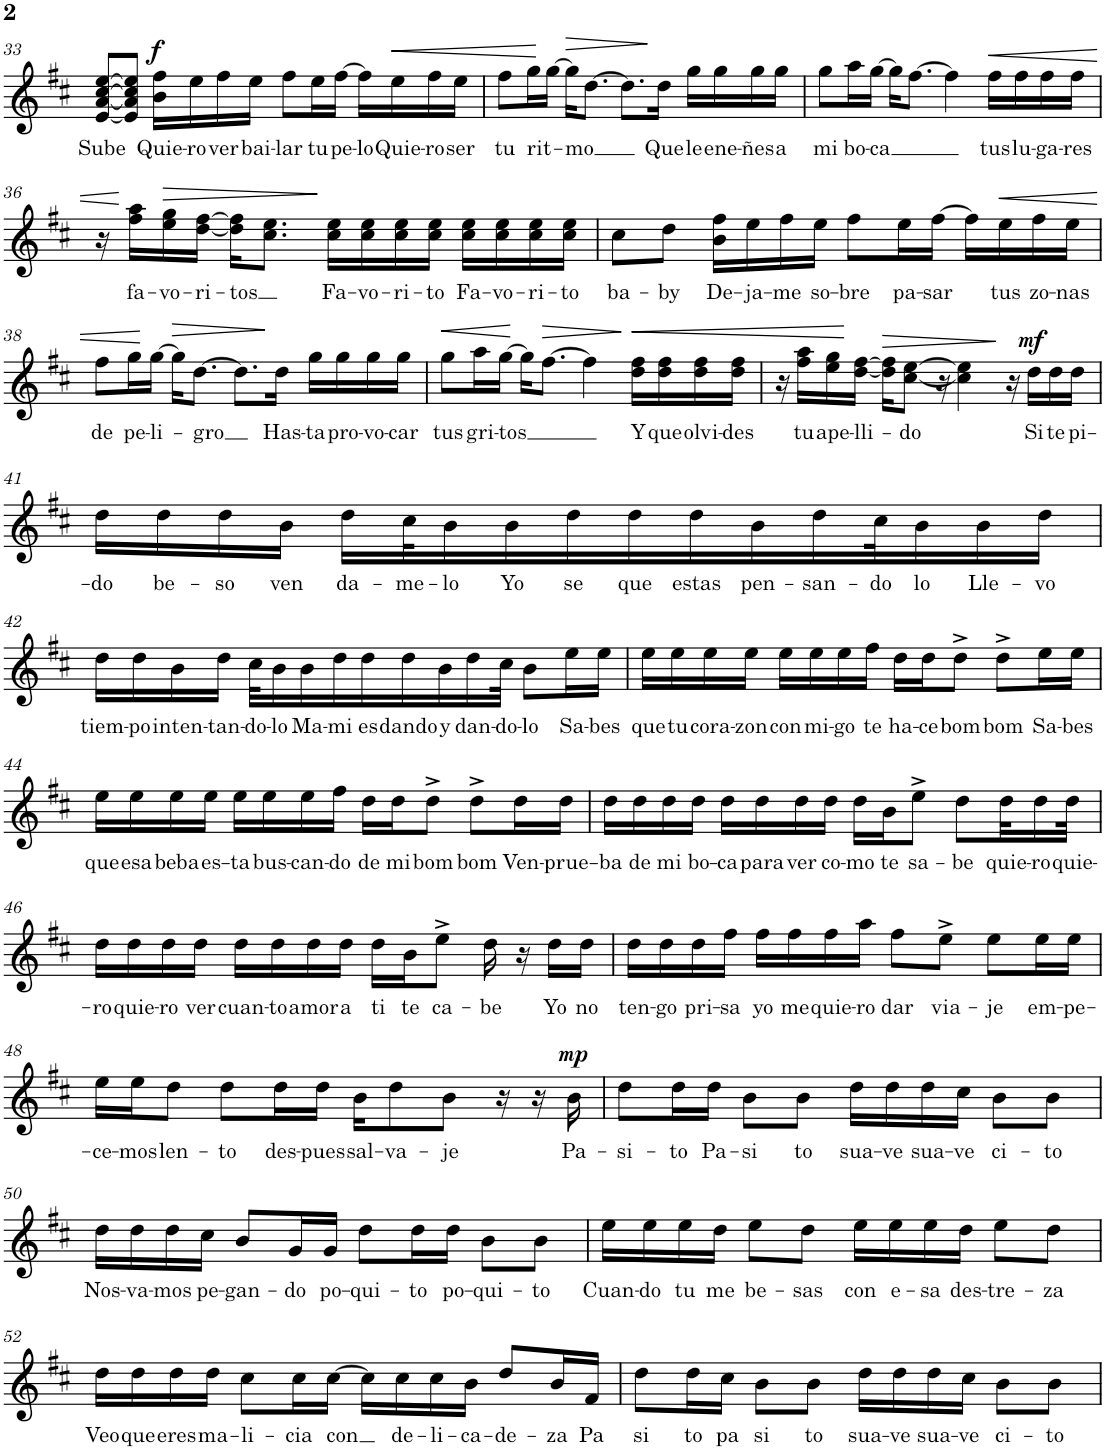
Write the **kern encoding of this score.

**kern	**text	**dynam
*part1	*part1	*part1
*staff1	*staff1	*staff1
*I"Piano	*	*
*I'Pno.	*	*
!!LO:PB:g=z
*clefG2	*	*
*k[f#c#]	*	*
*M4/4	*	*
=33	=33	=33
!	!LO:LY:b	!
[8e/ [8a/ [8cc#/ [8ee/L	Sube	.
8e/] 8a/] 8cc#/] 8ee/]J	.	.
!	!LO:LY:b	!LO:DY:a
16b\ 16ff#\LL	Quie-	f
!	!LO:LY:b	!
16ee\	-ro	.
!	!LO:LY:b	!
16ff#\	ver	.
!	!LO:LY:b	!
16ee\JJ	bai-	.
!	!LO:LY:b	!
8ff#\L	-lar	.
!	!LO:LY:b	!
16ee\L	tu	.
!	!LO:LY:b	!
[16ff#\JJ	pe-	.
!	!LO:LY:b	!
16ff#\LL]	-lo	.
!	!LO:LY:b	!LO:HP:b
16ee\	Quie-	<
!	!LO:LY:b	!
16ff#\	-ro	.
!	!LO:LY:b	!
16ee\JJ	ser	.
=34	=34	=34
!	!LO:LY:b	!
8ff#\L	tu	.
!	!LO:LY:b	!
16gg\L	rit-	.
[16gg\JJ	.	[
!	!LO:LY:b	!LO:HP:b
16gg\KL]	-mo	>
[8.dd\J	.	.
8.dd\L]	.	.
!	!LO:LY:b	!
16dd\Jk	Que	]
!	!LO:LY:b	!
16gg\LL	le	.
!	!LO:LY:b	!
16gg\	ene-	.
!	!LO:LY:b	!
16gg\	-ñes	.
!	!LO:LY:b	!
16gg\JJ	a	.
=35	=35	=35
!	!LO:LY:b	!
8gg\L	mi	.
!	!LO:LY:b	!
16aa\L	bo-	.
!	!LO:LY:b	!
[16gg\JJ	-ca	.
16gg\KL]	.	.
[8.ff#\J	.	.
4ff#\]	.	.
!	!LO:LY:b	!LO:HP:b
16ff#\LL	tus	<
!	!LO:LY:b	!
16ff#\	lu-	.
!	!LO:LY:b	!
16ff#\	-ga-	.
!	!LO:LY:b	!
16ff#\JJ	-res	.
!!LO:LB:g=z
=36	=36	=36
16r	.	.
!	!LO:LY:b	!
16ff#\ 16aa\LL	fa-	[
!	!LO:LY:b	!LO:HP:b
16ee\ 16gg\	-vo-	>
!	!LO:LY:b	!
[16dd\ [16ff#\JJ	-ri-	.
!	!LO:LY:b	!
16dd\] 16ff#\]KL	-tos	.
8.cc#\ 8.ee\J	.	.
!	!LO:LY:b	!
16cc#\ 16ee\LL	Fa-	]
!	!LO:LY:b	!
16cc#\ 16ee\	-vo-	.
!	!LO:LY:b	!
16cc#\ 16ee\	-ri-	.
!	!LO:LY:b	!
16cc#\ 16ee\JJ	-to	.
!	!LO:LY:b	!
16cc#\ 16ee\LL	Fa-	.
!	!LO:LY:b	!
16cc#\ 16ee\	-vo-	.
!	!LO:LY:b	!
16cc#\ 16ee\	ri-	.
!	!LO:LY:b	!
16cc#\ 16ee\JJ	-to	.
=37	=37	=37
!	!LO:LY:b	!
8cc#\L	ba-	.
!	!LO:LY:b	!
8dd\J	-by	.
!	!LO:LY:b	!
16b\ 16ff#\LL	De-	.
!	!LO:LY:b	!
16ee\	-ja-	.
!	!LO:LY:b	!
16ff#\	-me	.
!	!LO:LY:b	!
16ee\JJ	so-	.
!	!LO:LY:b	!
8ff#\L	-bre	.
!	!LO:LY:b	!
16ee\L	pa-	.
!	!LO:LY:b	!
[16ff#\JJ	-sar	.
16ff#\LL]	.	.
!	!LO:LY:b	!LO:HP:b
16ee\	tus	<
!	!LO:LY:b	!
16ff#\	zo-	.
!	!LO:LY:b	!
16ee\JJ	-nas	.
!!LO:LB:g=z
=38	=38	=38
!	!LO:LY:b	!
8ff#\L	de	.
!	!LO:LY:b	!
16gg\L	pe-	.
!	!LO:LY:b	!
[16gg\JJ	-li-	[
!	!	!LO:HP:b
16gg\KL]	.	>
!	!LO:LY:b	!
[8.dd\J	-gro	.
8.dd\L]	.	.
!	!LO:LY:b	!
16dd\Jk	Has-	]
!	!LO:LY:b	!
16gg\LL	-ta	.
!	!LO:LY:b	!
16gg\	pro-	.
!	!LO:LY:b	!
16gg\	-vo-	.
!	!LO:LY:b	!
16gg\JJ	-car	.
=39	=39	=39
!	!LO:LY:b	!LO:HP:b
8gg\L	tus	<
!	!LO:LY:b	!
16aa\L	gri-	.
!	!LO:LY:b	!
[16gg\JJ	-tos	.
16gg\KL]	.	[
!	!	!LO:HP:b
[8.ff#\J	.	>
4ff#\]	.	.
!	!LO:LY:b	!LO:HP:n=1:b
16dd\ 16ff#\LL	Y	] <
!	!LO:LY:b	!
16dd\ 16ff#\	que	.
!	!LO:LY:b	!
16dd\ 16ff#\	olvi-	.
!	!LO:LY:b	!
16dd\ 16ff#\JJ	-des	.
=40	=40	=40
16r	.	.
!	!LO:LY:b	!
16ff#\ 16aa\LL	tu	.
!	!LO:LY:b	!
16ee\ 16gg\	ape-	.
!	!LO:LY:b	!
[16dd\ [16ff#\JJ	-lli-	[
!	!	!LO:HP:b
16dd\] 16ff#\]KL	.	>
!	!LO:LY:b	!
[8cc#\ [8ee\J	-do	.
16r	.	.
4cc#\] 4ee\]	.	.
16r	.	]
!	!LO:LY:b	!LO:DY:a
16dd\LL	Si	mf
!	!LO:LY:b	!
16dd\	te	.
!	!LO:LY:b	!
16dd\JJ	pi-	.
!!LO:LB:g=z
=41	=41	=41
!	!LO:LY:b	!
16dd\LL	-do	.
!	!LO:LY:b	!
16dd\	be-	.
!	!LO:LY:b	!
16dd\	-so	.
!	!LO:LY:b	!
16b\JJ	ven	.
!	!LO:LY:b	!
16dd\LL	da-	.
!	!LO:LY:b	!
32cc#\K	-me-	.
!	!LO:LY:b	!
16b\	-lo	.
!	!LO:LY:b	!
16b\	Yo	.
!	!LO:LY:b	!
16dd\	se	.
!	!LO:LY:b	!
16dd\	que	.
!	!LO:LY:b	!
16dd\	estas	.
!	!LO:LY:b	!
16b\	pen-	.
!	!LO:LY:b	!
16dd\	-san-	.
!	!LO:LY:b	!
32cc#\K	-do	.
!	!LO:LY:b	!
16b\	lo	.
!	!LO:LY:b	!
16b\	Lle-	.
!	!LO:LY:b	!
16dd\JJ	-vo	.
!!LO:LB:g=z
=42	=42	=42
!	!LO:LY:b	!
16dd\LL	tiem-	.
!	!LO:LY:b	!
16dd\	-po	.
!	!LO:LY:b	!
16b\	inten-	.
!	!LO:LY:b	!
16dd\JJ	-tan-	.
!	!LO:LY:b	!
32cc#\KLL	-do-	.
!	!LO:LY:b	!
16b\	-lo	.
!	!LO:LY:b	!
16b\	Ma-	.
!	!LO:LY:b	!
16dd\	-mi	.
!	!LO:LY:b	!
16dd\	es	.
!	!LO:LY:b	!
16dd\	dando	.
!	!LO:LY:b	!
16b\	y	.
!	!LO:LY:b	!
16dd\	dan-	.
!	!LO:LY:b	!
32cc#\JJk	-do-	.
!	!LO:LY:b	!
8b\L	-lo	.
!	!LO:LY:b	!
16ee\L	Sa-	.
!	!LO:LY:b	!
16ee\JJ	-bes	.
=43	=43	=43
!	!LO:LY:b	!
16ee\LL	que	.
!	!LO:LY:b	!
16ee\	tu	.
!	!LO:LY:b	!
16ee\	cora-	.
!	!LO:LY:b	!
16ee\JJ	-zon	.
!	!LO:LY:b	!
16ee\LL	con	.
!	!LO:LY:b	!
16ee\	mi-	.
!	!LO:LY:b	!
16ee\	-go	.
!	!LO:LY:b	!
16ff#\JJ	te	.
!	!LO:LY:b	!
16dd\LL	ha-	.
!	!LO:LY:b	!
16dd\J	-ce	.
!	!LO:LY:b	!
8dd^\J	bom	.
!	!LO:LY:b	!
8dd^\L	bom	.
!	!LO:LY:b	!
16ee\L	Sa-	.
!	!LO:LY:b	!
16ee\JJ	-bes	.
!!LO:LB:g=z
=44	=44	=44
!	!LO:LY:b	!
16ee\LL	que	.
!	!LO:LY:b	!
16ee\	esa	.
!	!LO:LY:b	!
16ee\	beba	.
!	!LO:LY:b	!
16ee\JJ	es-	.
!	!LO:LY:b	!
16ee\LL	-ta	.
!	!LO:LY:b	!
16ee\	bus-	.
!	!LO:LY:b	!
16ee\	-can-	.
!	!LO:LY:b	!
16ff#\JJ	-do	.
!	!LO:LY:b	!
16dd\LL	de	.
!	!LO:LY:b	!
16dd\J	mi	.
!	!LO:LY:b	!
8dd^\J	bom	.
!	!LO:LY:b	!
8dd^\L	bom	.
!	!LO:LY:b	!
16dd\L	Ven-	.
!	!LO:LY:b	!
16dd\JJ	prue-	.
=45	=45	=45
!	!LO:LY:b	!
16dd\LL	-ba	.
!	!LO:LY:b	!
16dd\	de	.
!	!LO:LY:b	!
16dd\	mi	.
!	!LO:LY:b	!
16dd\JJ	bo-	.
!	!LO:LY:b	!
16dd\LL	-ca	.
!	!LO:LY:b	!
16dd\	para	.
!	!LO:LY:b	!
16dd\	ver	.
!	!LO:LY:b	!
16dd\JJ	co-	.
!	!LO:LY:b	!
16dd\LL	-mo	.
!	!LO:LY:b	!
16b\J	te	.
!	!LO:LY:b	!
8ee^\J	sa-	.
!	!LO:LY:b	!
8dd\L	-be	.
!	!LO:LY:b	!
32dd\KL	quie-	.
!	!LO:LY:b	!
16dd\	-ro	.
!	!LO:LY:b	!
32dd\JJk	quie-	.
!!LO:LB:g=z
=46	=46	=46
!	!LO:LY:b	!
16dd\LL	-ro	.
!	!LO:LY:b	!
16dd\	quie-	.
!	!LO:LY:b	!
16dd\	-ro	.
!	!LO:LY:b	!
16dd\JJ	ver	.
!	!LO:LY:b	!
16dd\LL	cuan-	.
!	!LO:LY:b	!
16dd\	-to	.
!	!LO:LY:b	!
16dd\	amor	.
!	!LO:LY:b	!
16dd\JJ	a	.
!	!LO:LY:b	!
16dd\LL	ti	.
!	!LO:LY:b	!
16b\J	te	.
!	!LO:LY:b	!
8ee^\J	ca-	.
!	!LO:LY:b	!
16dd\	-be	.
16r	.	.
!	!LO:LY:b	!
16dd\LL	Yo	.
!	!LO:LY:b	!
16dd\JJ	no	.
=47	=47	=47
!	!LO:LY:b	!
16dd\LL	ten-	.
!	!LO:LY:b	!
16dd\	-go	.
!	!LO:LY:b	!
16dd\	pri-	.
!	!LO:LY:b	!
16ff#\JJ	-sa	.
!	!LO:LY:b	!
16ff#\LL	yo	.
!	!LO:LY:b	!
16ff#\	me	.
!	!LO:LY:b	!
16ff#\	quie-	.
!	!LO:LY:b	!
16aa\JJ	-ro	.
!	!LO:LY:b	!
8ff#\L	dar	.
!	!LO:LY:b	!
8ee^\J	via-	.
!	!LO:LY:b	!
8ee\L	-je	.
!	!LO:LY:b	!
16ee\L	em-	.
!	!LO:LY:b	!
16ee\JJ	-pe-	.
!!LO:LB:g=z
=48	=48	=48
!	!LO:LY:b	!
16ee\LL	-ce-	.
!	!LO:LY:b	!
16ee\J	-mos	.
!	!LO:LY:b	!
8dd\J	len-	.
!	!LO:LY:b	!
8dd\L	-to	.
!	!LO:LY:b	!
16dd\L	des-	.
!	!LO:LY:b	!
16dd\JJ	-pues	.
!	!LO:LY:b	!
16b\KL	sal-	.
!	!LO:LY:b	!
8dd\	-va-	.
!	!LO:LY:b	!
8b\J	-je	.
16r	.	.
16r	.	.
!	!LO:LY:b	!LO:DY:a
16b\	Pa-	mp
=49	=49	=49
!	!LO:LY:b	!
8dd\L	-si-	.
!	!LO:LY:b	!
16dd\L	-to	.
!	!LO:LY:b	!
16dd\JJ	Pa-	.
!	!LO:LY:b	!
8b\L	-si	.
!	!LO:LY:b	!
8b\J	to	.
!	!LO:LY:b	!
16dd\LL	sua-	.
!	!LO:LY:b	!
16dd\	-ve	.
!	!LO:LY:b	!
16dd\	sua-	.
!	!LO:LY:b	!
16cc#\JJ	-ve	.
!	!LO:LY:b	!
8b\L	ci-	.
!	!LO:LY:b	!
8b\J	-to	.
!!LO:LB:g=z
=50	=50	=50
!	!LO:LY:b	!
16dd\LL	Nos-	.
!	!LO:LY:b	!
16dd\	-va-	.
!	!LO:LY:b	!
16dd\	-mos	.
!	!LO:LY:b	!
16cc#\JJ	pe-	.
!	!LO:LY:b	!
8b/L	-gan-	.
!	!LO:LY:b	!
16g/L	-do	.
!	!LO:LY:b	!
16g/JJ	po-	.
!	!LO:LY:b	!
8dd\L	-qui-	.
!	!LO:LY:b	!
16dd\L	-to	.
!	!LO:LY:b	!
16dd\JJ	po-	.
!	!LO:LY:b	!
8b\L	-qui-	.
!	!LO:LY:b	!
8b\J	-to	.
=51	=51	=51
!	!LO:LY:b	!
16ee\LL	Cuan-	.
!	!LO:LY:b	!
16ee\	-do	.
!	!LO:LY:b	!
16ee\	tu	.
!	!LO:LY:b	!
16dd\JJ	me	.
!	!LO:LY:b	!
8ee\L	be-	.
!	!LO:LY:b	!
8dd\J	-sas	.
!	!LO:LY:b	!
16ee\LL	con	.
!	!LO:LY:b	!
16ee\	e-	.
!	!LO:LY:b	!
16ee\	-sa	.
!	!LO:LY:b	!
16dd\JJ	des-	.
!	!LO:LY:b	!
8ee\L	-tre-	.
!	!LO:LY:b	!
8dd\J	-za	.
!!LO:LB:g=z
=52	=52	=52
!	!LO:LY:b	!
16dd\LL	Veo	.
!	!LO:LY:b	!
16dd\	que	.
!	!LO:LY:b	!
16dd\	eres	.
!	!LO:LY:b	!
16dd\JJ	ma-	.
!	!LO:LY:b	!
8cc#\L	-li-	.
!	!LO:LY:b	!
16cc#\L	-cia	.
!	!LO:LY:b	!
[16cc#\JJ	con	.
16cc#\LL]	.	.
!	!LO:LY:b	!
16cc#\	de-	.
!	!LO:LY:b	!
16cc#\	-li-	.
!	!LO:LY:b	!
16b\JJ	-ca-	.
!	!LO:LY:b	!
8dd/L	-de-	.
!	!LO:LY:b	!
16b/L	-za	.
!	!LO:LY:b	!
16f#/JJ	Pa	.
=53	=53	=53
!	!LO:LY:b	!
8dd\L	si	.
!	!LO:LY:b	!
16dd\L	to	.
!	!LO:LY:b	!
16cc#\JJ	pa	.
!	!LO:LY:b	!
8b\L	si	.
!	!LO:LY:b	!
8b\J	to	.
!	!LO:LY:b	!
16dd\LL	sua-	.
!	!LO:LY:b	!
16dd\	-ve	.
!	!LO:LY:b	!
16dd\	sua-	.
!	!LO:LY:b	!
16cc#\JJ	-ve	.
!	!LO:LY:b	!
8b\L	ci-	.
!	!LO:LY:b	!
8b\J	-to	.
=	=	=
*-	*-	*-
